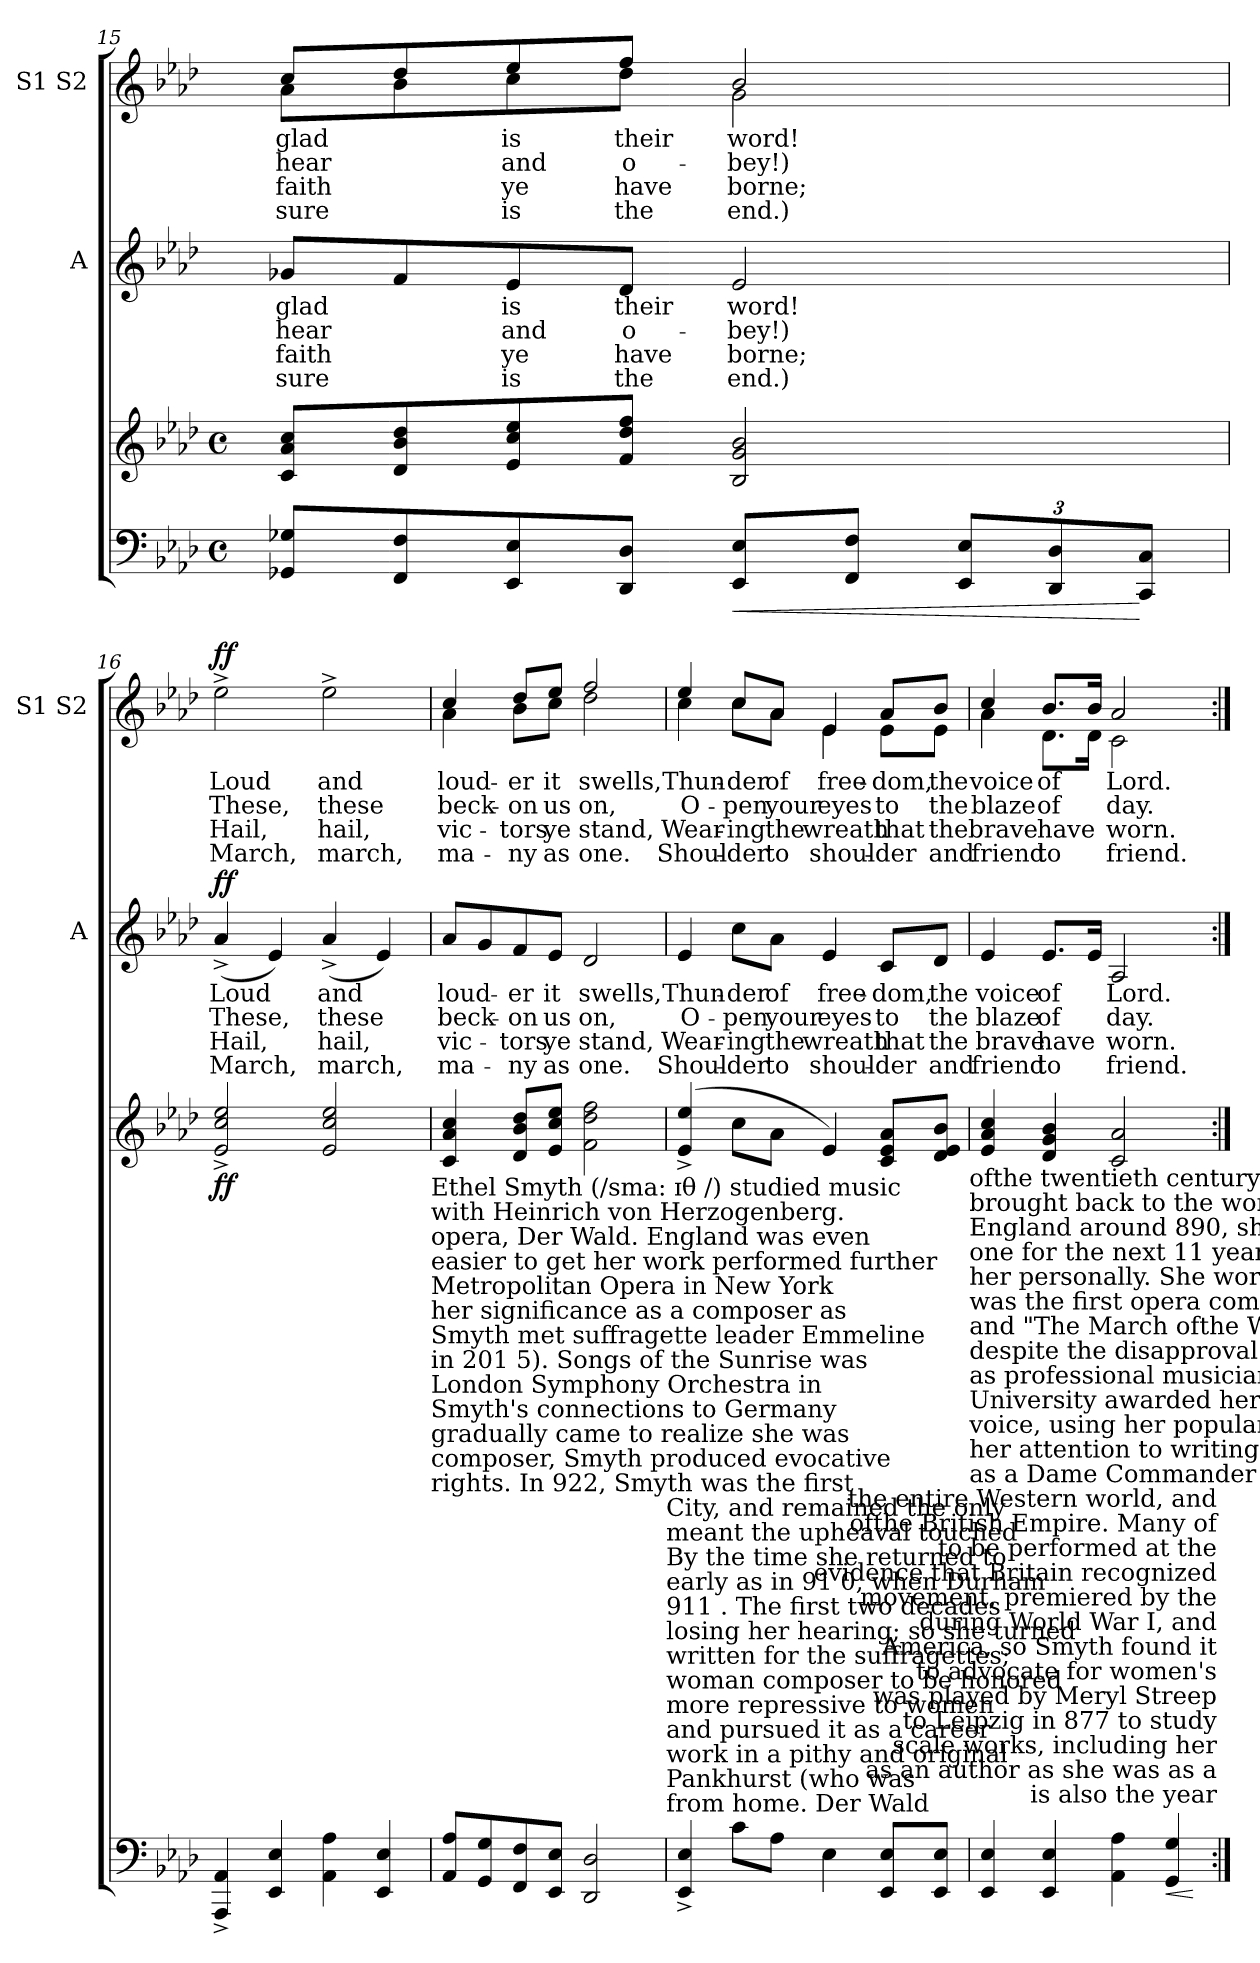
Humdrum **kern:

**kern	**dynam	**kern	**dynam	**kern	**text	**text	**text	**text	**dynam	**kern	**text	**text	**text	**text	**dynam
*part4	*part4	*part3	*part3	*part2	*part2	*part2	*part2	*part2	*part2	*part1	*part1	*part1	*part1	*part1	*part1
*staff4	*staff4	*staff3	*staff3	*staff2	*staff2	*staff2	*staff2	*staff2	*staff2	*staff1	*staff1	*staff1	*staff1	*staff1	*staff1
*	*	*	*	*I"A	*	*	*	*	*	*I"S1 S2	*	*	*	*	*
*	*	*	*	*I'A	*	*	*	*	*	*I'S1 S2	*	*	*	*	*
*clefF4	*	*clefG2	*	*clefG2	*	*	*	*	*	*clefG2	*	*	*	*	*
*k[b-e-a-d-]	*	*k[b-e-a-d-]	*	*k[b-e-a-d-]	*	*	*	*	*	*k[b-e-a-d-]	*	*	*	*	*
*A-:	*	*A-:	*	*A-:	*	*	*	*	*	*A-:	*	*	*	*	*
*M4/4	*	*M4/4	*	*	*	*	*	*	*	*	*	*	*	*	*
*met(c)	*	*met(c)	*	*	*	*	*	*	*	*	*	*	*	*	*
=15	=15	=15	=15	=15	=15	=15	=15	=15	=15	=15	=15	=15	=15	=15	=15
!	!	!	!	!	!LO:LY:b	!LO:LY:b	!LO:LY:b	!LO:LY:b	!	!	!LO:LY:b	!LO:LY:b	!LO:LY:b	!LO:LY:b	!
*	*	*	*	*	*	*	*	*	*	*^	*	*	*	*	*
8GG-X/ 8G-X/L	.	8c/ 8a-/ 8cc/L	.	8g-X/L	glad	hear	faith	sure	.	8cc/L	8a-\L	glad	hear	faith	sure	.
8FF/ 8F/	.	8d-/ 8b-/ 8dd-/	.	8f/	.	.	.	.	.	8dd-/	8b-\	.	.	.	.	.
!	!	!	!	!	!LO:LY:b	!LO:LY:b	!LO:LY:b	!LO:LY:b	!	!	!	!LO:LY:b	!LO:LY:b	!LO:LY:b	!LO:LY:b	!
8EE-/ 8E-/	.	8e-/ 8cc/ 8ee-/	.	8e-/	is	and	ye	is	.	8ee-/	8cc\	is	and	ye	is	.
!	!	!	!	!	!LO:LY:b	!LO:LY:b	!LO:LY:b	!LO:LY:b	!	!	!	!LO:LY:b	!LO:LY:b	!LO:LY:b	!LO:LY:b	!
8DD-/ 8D-/J	.	8f/ 8dd-/ 8ff/J	.	8d-/J	their	o-	have	the	.	8ff/J	8dd-\J	their	o-	have	the	.
!	!LO:HP:b	!	!	!	!LO:LY:b	!LO:LY:b	!LO:LY:b	!LO:LY:b	!	!	!	!LO:LY:b	!LO:LY:b	!LO:LY:b	!LO:LY:b	!
8EE-/ 8E-/L	<	2B-/ 2g/ 2b-/	.	2e-/	word!	-bey!)	borne;	end.)	.	2b-/	2g\	word!	-bey!)	borne;	end.)	.
8FF/ 8F/J	.	.	.	.	.	.	.	.	.	.	.	.	.	.	.	.
*Xbrackettup	*	*	*	*	*	*	*	*	*	*	*	*	*	*	*	*
12EE-/ 12E-/L	.	.	.	.	.	.	.	.	.	.	.	.	.	.	.	.
12DD-/ 12D-/	.	.	.	.	.	.	.	.	.	.	.	.	.	.	.	.
12CC/ 12C/J	[	.	.	.	.	.	.	.	.	.	.	.	.	.	.	.
*	*	*	*	*	*	*	*	*	*	*v	*v	*	*	*	*	*
!!LO:LB:g=z
=16	=16	=16	=16	=16	=16	=16	=16	=16	=16	=16	=16	=16	=16	=16	=16
!	!	!	!LO:DY:b	!	!LO:LY:b	!LO:LY:b	!LO:LY:b	!LO:LY:b	!LO:DY:a	!	!LO:LY:b	!LO:LY:b	!LO:LY:b	!LO:LY:b	!LO:DY:a
4AAA-/^< 4AA-/^<	.	2e-/^< 2cc/^< 2ee-/^<	ff	(<4a-^</	Loud	These,	Hail,	March,	ff	2ee-^>\	Loud	These,	Hail,	March,	ff
4EE-/ 4E-/	.	.	.	4e-/)	.	.	.	.	.	.	.	.	.	.	.
!	!	!	!	!	!LO:LY:b	!LO:LY:b	!LO:LY:b	!LO:LY:b	!	!	!LO:LY:b	!LO:LY:b	!LO:LY:b	!LO:LY:b	!
4AA-\ 4A-\	.	2e-/ 2cc/ 2ee-/	.	(<4a-^</	and	these	hail,	march,	.	2ee-^>\	and	these	hail,	march,	.
4EE-/ 4E-/	.	.	.	4e-/)	.	.	.	.	.	.	.	.	.	.	.
!	!	!LO:TX:b:t=Ethel Smyth (/sma&colon; ɪθ /) studied music	!	!	!	!	!	!	!	!	!	!	!	!	!
!	!	!LO:TX:b:t=with Heinrich von Herzogenberg.	!	!	!	!	!	!	!	!	!	!	!	!	!
!	!	!LO:TX:b:t=opera, Der Wald. England was even	!	!	!	!	!	!	!	!	!	!	!	!	!
!	!	!LO:TX:b:t=easier to get her work performed further	!	!	!	!	!	!	!	!	!	!	!	!	!
!	!	!LO:TX:b:t=Metropolitan Opera in New York	!	!	!	!	!	!	!	!	!	!	!	!	!
!	!	!LO:TX:b:t=her significance as a composer as	!	!	!	!	!	!	!	!	!	!	!	!	!
!	!	!LO:TX:b:t=Smyth met suffragette leader Emmeline	!	!	!	!	!	!	!	!	!	!	!	!	!
!	!	!LO:TX:b:t=in 201 5). Songs of the Sunrise was	!	!	!	!	!	!	!	!	!	!	!	!	!
!	!	!LO:TX:b:t=London Symphony Orchestra in	!	!	!	!	!	!	!	!	!	!	!	!	!
!	!	!LO:TX:b:t=Smyth's connections to Germany	!	!	!	!	!	!	!	!	!	!	!	!	!
!	!	!LO:TX:b:t=gradually came to realize she was	!	!	!	!	!	!	!	!	!	!	!	!	!
!	!	!LO:TX:b:t=composer, Smyth produced evocative	!	!	!	!	!	!	!	!	!	!	!	!	!
!	!	!LO:TX:b:t=rights. In 922, Smyth was the first	!	!	!	!	!	!	!	!	!	!	!	!	!
=17	=17	=17	=17	=17	=17	=17	=17	=17	=17	=17	=17	=17	=17	=17	=17
!	!	!	!	!	!LO:LY:b	!LO:LY:b	!LO:LY:b	!LO:LY:b	!	!	!LO:LY:b	!LO:LY:b	!LO:LY:b	!LO:LY:b	!
*	*	*	*	*	*	*	*	*	*	*^	*	*	*	*	*
8AA-/ 8A-/L	.	4c/ 4a-/ 4cc/	.	8a-/L	loud-	beck-	vic-	ma-	.	4cc/	4a-\	loud-	beck-	vic-	ma-	.
8GG/ 8G/	.	.	.	8g/	.	.	.	.	.	.	.	.	.	.	.	.
!	!	!	!	!	!LO:LY:b	!LO:LY:b	!LO:LY:b	!LO:LY:b	!	!	!	!LO:LY:b	!LO:LY:b	!LO:LY:b	!LO:LY:b	!
8FF/ 8F/	.	8d-/ 8b-/ 8dd-/L	.	8f/	-er	-on	-tors	-ny	.	8dd-/L	8b-\L	-er	-on	-tors	-ny	.
!	!	!	!	!	!LO:LY:b	!LO:LY:b	!LO:LY:b	!LO:LY:b	!	!	!	!LO:LY:b	!LO:LY:b	!LO:LY:b	!LO:LY:b	!
8EE-/ 8E-/J	.	8e-/ 8cc/ 8ee-/J	.	8e-/J	it	us	ye	as	.	8ee-/J	8cc\J	it	us	ye	as	.
!	!	!	!	!	!LO:LY:b	!LO:LY:b	!LO:LY:b	!LO:LY:b	!	!	!	!LO:LY:b	!LO:LY:b	!LO:LY:b	!LO:LY:b	!
2DD-/ 2D-/	.	2f\ 2dd-\ 2ff\	.	2d-/	swells,	on,	stand,	one.	.	2ff/	2dd-\	swells,	on,	stand,	one.	.
!	!	!LO:TX:b:t=City, and remained the only	!	!	!	!	!	!	!	!	!	!	!	!	!	!
!	!	!LO:TX:b:t=meant the upheaval touched	!	!	!	!	!	!	!	!	!	!	!	!	!	!
!	!	!LO:TX:b:t=By the time she returned to	!	!	!	!	!	!	!	!	!	!	!	!	!	!
!	!	!LO:TX:b:t=early as in 91 0, when Durham	!	!	!	!	!	!	!	!	!	!	!	!	!	!
!	!	!LO:TX:b:t=911 . The first two decades	!	!	!	!	!	!	!	!	!	!	!	!	!	!
!	!	!LO:TX:b:t=losing her hearing; so she turned	!	!	!	!	!	!	!	!	!	!	!	!	!	!
!	!	!LO:TX:b:t=written for the suffragettes;	!	!	!	!	!	!	!	!	!	!	!	!	!	!
!	!	!LO:TX:b:t=woman composer to be honored	!	!	!	!	!	!	!	!	!	!	!	!	!	!
!	!	!LO:TX:b:t=more repressive to women	!	!	!	!	!	!	!	!	!	!	!	!	!	!
!	!	!LO:TX:b:t=and pursued it as a career	!	!	!	!	!	!	!	!	!	!	!	!	!	!
!	!	!LO:TX:b:t=work in a pithy and original	!	!	!	!	!	!	!	!	!	!	!	!	!	!
!	!	!LO:TX:b:t=Pankhurst (who was	!	!	!	!	!	!	!	!	!	!	!	!	!	!
!	!	!LO:TX:b:t=from home. Der Wald	!	!	!	!	!	!	!	!	!	!	!	!	!	!
=18	=18	=18	=18	=18	=18	=18	=18	=18	=18	=18	=18	=18	=18	=18	=18	=18
!	!	!	!	!	!LO:LY:b	!LO:LY:b	!LO:LY:b	!LO:LY:b	!	!	!	!LO:LY:b	!LO:LY:b	!LO:LY:b	!LO:LY:b	!
4EE-/^< 4E-/^<	.	(4e-/^< 4ee-/^<	.	4e-/	Thun-	O-	Wear-	Shoul-	.	4ee-/	4cc\	Thun-	O-	Wear-	Shoul-	.
!	!	!	!	!	!LO:LY:b	!LO:LY:b	!LO:LY:b	!LO:LY:b	!	!	!	!LO:LY:b	!LO:LY:b	!LO:LY:b	!LO:LY:b	!
8c\L	.	8cc\L	.	8cc\L	-der	-pen	-ing	-der	.	8cc/L	8cc\L	-der	-pen	-ing	-der	.
!	!	!	!	!	!LO:LY:b	!LO:LY:b	!LO:LY:b	!LO:LY:b	!	!	!	!LO:LY:b	!LO:LY:b	!LO:LY:b	!LO:LY:b	!
8A-\J	.	8a-\J	.	8a-\J	of	your	the	to	.	8a-/J	8a-\J	of	your	the	to	.
!	!	!	!	!	!LO:LY:b	!LO:LY:b	!LO:LY:b	!LO:LY:b	!	!	!	!LO:LY:b	!LO:LY:b	!LO:LY:b	!LO:LY:b	!
4E-\	.	4e-/)	.	4e-/	free-	eyes	wreath	shoul-	.	4e-/	4e-\	free-	eyes	wreath	shoul-	.
!	!	!	!	!	!LO:LY:b	!LO:LY:b	!LO:LY:b	!LO:LY:b	!	!	!	!LO:LY:b	!LO:LY:b	!LO:LY:b	!LO:LY:b	!
8EE-/ 8E-/L	.	8c/ 8e-/ 8a-/L	.	8c/L	-dom,	to	that	-der	.	8a-/L	8e-\L	-dom,	to	that	-der	.
!	!	!	!	!	!LO:LY:b	!LO:LY:b	!LO:LY:b	!LO:LY:b	!	!	!	!LO:LY:b	!LO:LY:b	!LO:LY:b	!LO:LY:b	!
8EE-/ 8E-/J	.	8d-/ 8e-/ 8b-/J	.	8d-/J	the	the	the	and	.	8b-/J	8e-\J	the	the	the	and	.
!	!	!LO:TX:b:t=ofthe twentieth century were devastating to	!	!	!	!	!	!	!	!	!	!	!	!	!	!
!	!	!LO:TX:b:t=brought back to the world's attention when she	!	!	!	!	!	!	!	!	!	!	!	!	!	!
!	!	!LO:TX:b:t=England around 890, she was composing large	!	!	!	!	!	!	!	!	!	!	!	!	!	!
!	!	!LO:TX:b:t=one for the next 11 years. Still, we can see	!	!	!	!	!	!	!	!	!	!	!	!	!	!
!	!	!LO:TX:b:t=her personally. She worked as a radiologist	!	!	!	!	!	!	!	!	!	!	!	!	!	!
!	!	!LO:TX:b:t=was the first opera composed by a woman	!	!	!	!	!	!	!	!	!	!	!	!	!	!
!	!	!LO:TX:b:t=and "The March ofthe Women" is its final	!	!	!	!	!	!	!	!	!	!	!	!	!	!
!	!	!LO:TX:b:t=despite the disapproval ofher father, moving	!	!	!	!	!	!	!	!	!	!	!	!	!	!
!	!	!LO:TX:b:t=as professional musicians than Europe and	!	!	!	!	!	!	!	!	!	!	!	!	!	!
!	!	!LO:TX:b:t=University awarded her an honorary doctorate.That	!	!	!	!	!	!	!	!	!	!	!	!	!	!
!	!	!LO:TX:b:t=voice, using her popularity and charisma	!	!	!	!	!	!	!	!	!	!	!	!	!	!
!	!	!LO:TX:b:t=her attention to writing. Equally successful	!	!	!	!	!	!	!	!	!	!	!	!	!	!
!	!	!LO:TX:b:t=as a Dame Commander ofthe Order	!	!	!	!	!	!	!	!	!	!	!	!	!	!
=19	=19	=19	=19	=19	=19	=19	=19	=19	=19	=19	=19	=19	=19	=19	=19	=19
!	!	!	!	!	!LO:LY:b	!LO:LY:b	!LO:LY:b	!LO:LY:b	!	!	!	!LO:LY:b	!LO:LY:b	!LO:LY:b	!LO:LY:b	!
4EE-/ 4E-/	.	4e-/ 4a-/ 4cc/	.	4e-/	voice	blaze	brave	friend	.	4cc/	4a-\	voice	blaze	brave	friend	.
!	!	!	!	!	!LO:LY:b	!LO:LY:b	!LO:LY:b	!LO:LY:b	!	!	!	!LO:LY:b	!LO:LY:b	!LO:LY:b	!LO:LY:b	!
4EE-/ 4E-/	.	4d-/ 4g/ 4b-/	.	8.e-/L	of	of	have	to	.	8.b-/L	8.d-\L	of	of	have	to	.
.	.	.	.	16e-/Jk	.	.	.	.	.	16b-/Jk	16d-\Jk	.	.	.	.	.
!	!	!	!	!	!LO:LY:b	!LO:LY:b	!LO:LY:b	!LO:LY:b	!	!	!	!LO:LY:b	!LO:LY:b	!LO:LY:b	!LO:LY:b	!
4AA-\ 4A-\	.	2c/ 2a-/	.	2A-/	Lord.	day.	worn.	friend.	.	2a-/	2c\	Lord.	day.	worn.	friend.	.
!	!LO:HP:b	!	!	!	!	!	!	!	!	!	!	!	!	!	!	!
4GG/ 4G/	<	.	.	.	.	.	.	.	.	.	.	.	.	.	.	.
*	*	*	*	*	*	*	*	*	*	*v	*v	*	*	*	*	*
.	[	.	.	.	.	.	.	.	.	.	.	.	.	.	.
!	!	!LO:TX:b:t=the entire Western world, and	!	!	!	!	!	!	!	!	!	!	!	!	!
!	!	!LO:TX:b:t=ofthe British Empire. Many of	!	!	!	!	!	!	!	!	!	!	!	!	!
!	!	!LO:TX:b:t=to be performed at the	!	!	!	!	!	!	!	!	!	!	!	!	!
!	!	!LO:TX:b:t=evidence that Britain recognized	!	!	!	!	!	!	!	!	!	!	!	!	!
!	!	!LO:TX:b:t=movement, premiered by the	!	!	!	!	!	!	!	!	!	!	!	!	!
!	!	!LO:TX:b:t=during World War I, and	!	!	!	!	!	!	!	!	!	!	!	!	!
!	!	!LO:TX:b:t=America, so Smyth found it	!	!	!	!	!	!	!	!	!	!	!	!	!
!	!	!LO:TX:b:t=to advocate for women's	!	!	!	!	!	!	!	!	!	!	!	!	!
!	!	!LO:TX:b:t=was played by Meryl Streep	!	!	!	!	!	!	!	!	!	!	!	!	!
!	!	!LO:TX:b:t=to Leipzig in 877 to study	!	!	!	!	!	!	!	!	!	!	!	!	!
!	!	!LO:TX:b:t=scale works, including her	!	!	!	!	!	!	!	!	!	!	!	!	!
!	!	!LO:TX:b:t=as an author as she was as a	!	!	!	!	!	!	!	!	!	!	!	!	!
!	!	!LO:TX:b:t=is also the year	!	!	!	!	!	!	!	!	!	!	!	!	!
=:|!	=:|!	=:|!	=:|!	=:|!	=:|!	=:|!	=:|!	=:|!	=:|!	=:|!	=:|!	=:|!	=:|!	=:|!	=:|!
*-	*-	*-	*-	*-	*-	*-	*-	*-	*-	*-	*-	*-	*-	*-	*-
